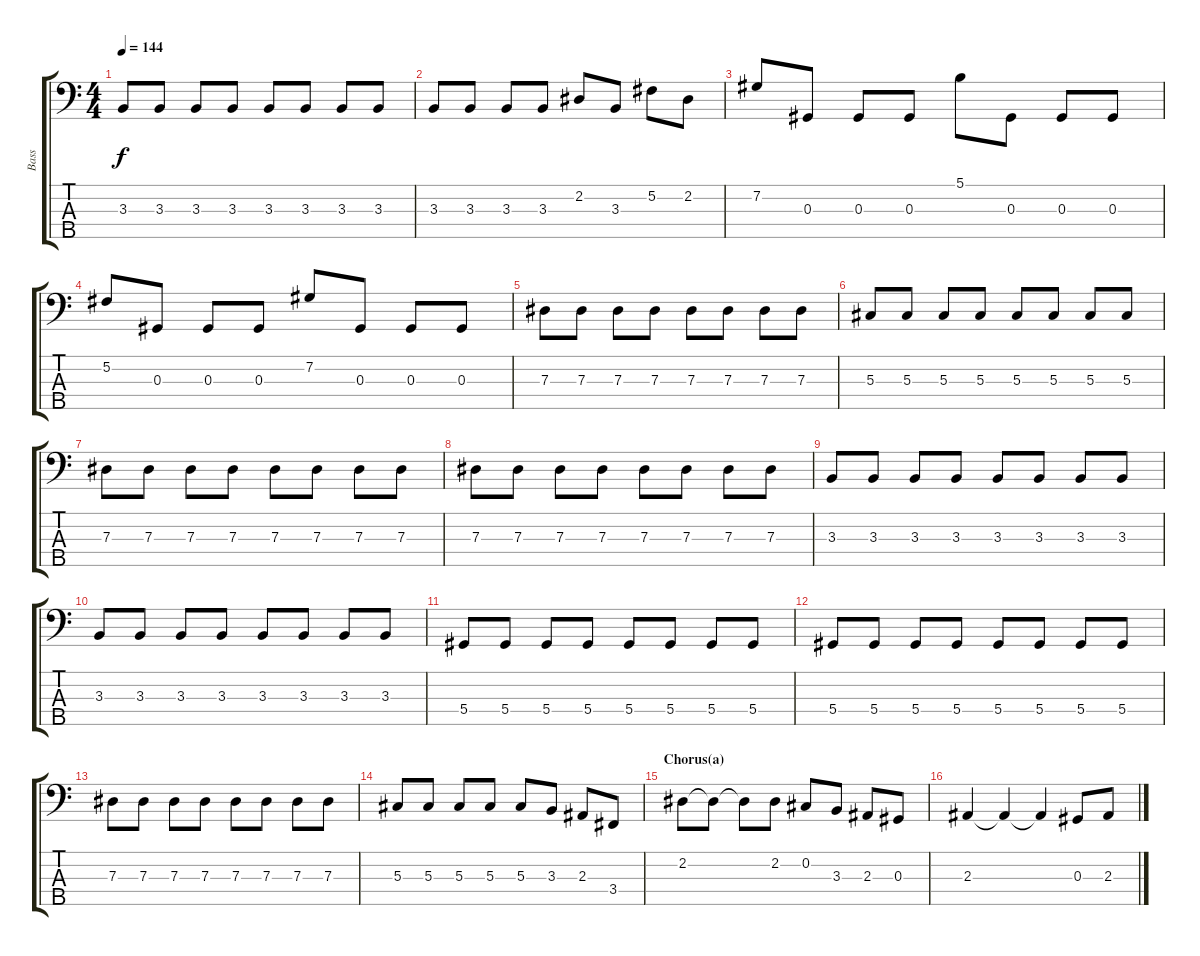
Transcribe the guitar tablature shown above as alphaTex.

\track ("Bass" "Bass") {instrument electricbasspick}
\staff {score tabs}
\tuning (Gb2 Db2 Ab1 Eb1 Bb0) {hide}
\ts (4 4)
\tempo 144
\clef f4
\ks c
3.3.8{dy f} 3.3.8 3.3.8 3.3.8 3.3.8 3.3.8 3.3.8 3.3.8 |
3.3.8 3.3.8 3.3.8 3.3.8 2.2.8 3.3.8 5.2.8 2.2.8 |
7.2.8 0.3.8 0.3.8 0.3.8 5.1.8 0.3.8 0.3.8 0.3.8 |
5.2.8 0.3.8 0.3.8 0.3.8 7.2.8 0.3.8 0.3.8 0.3.8 |
7.3.8 7.3.8 7.3.8 7.3.8 7.3.8 7.3.8 7.3.8 7.3.8 |
5.3.8 5.3.8 5.3.8 5.3.8 5.3.8 5.3.8 5.3.8 5.3.8 |
7.3.8 7.3.8 7.3.8 7.3.8 7.3.8 7.3.8 7.3.8 7.3.8 |
7.3.8 7.3.8 7.3.8 7.3.8 7.3.8 7.3.8 7.3.8 7.3.8 |
3.3.8 3.3.8 3.3.8 3.3.8 3.3.8 3.3.8 3.3.8 3.3.8 |
3.3.8 3.3.8 3.3.8 3.3.8 3.3.8 3.3.8 3.3.8 3.3.8 |
5.4.8 5.4.8 5.4.8 5.4.8 5.4.8 5.4.8 5.4.8 5.4.8 |
5.4.8 5.4.8 5.4.8 5.4.8 5.4.8 5.4.8 5.4.8 5.4.8 |
7.3.8 7.3.8 7.3.8 7.3.8 7.3.8 7.3.8 7.3.8 7.3.8 |
5.3.8 5.3.8 5.3.8 5.3.8 5.3.8 3.3.8 2.3.8 3.4.8 |
\section ("" "Chorus(a)")
2.2.8 2.2{t}.8 2.2{t}.8 2.2.8 0.2.8 3.3.8 2.3.8 0.3.8 |
2.3.4 2.3{t}.4 2.3{t}.4 0.3.8 2.3.8
